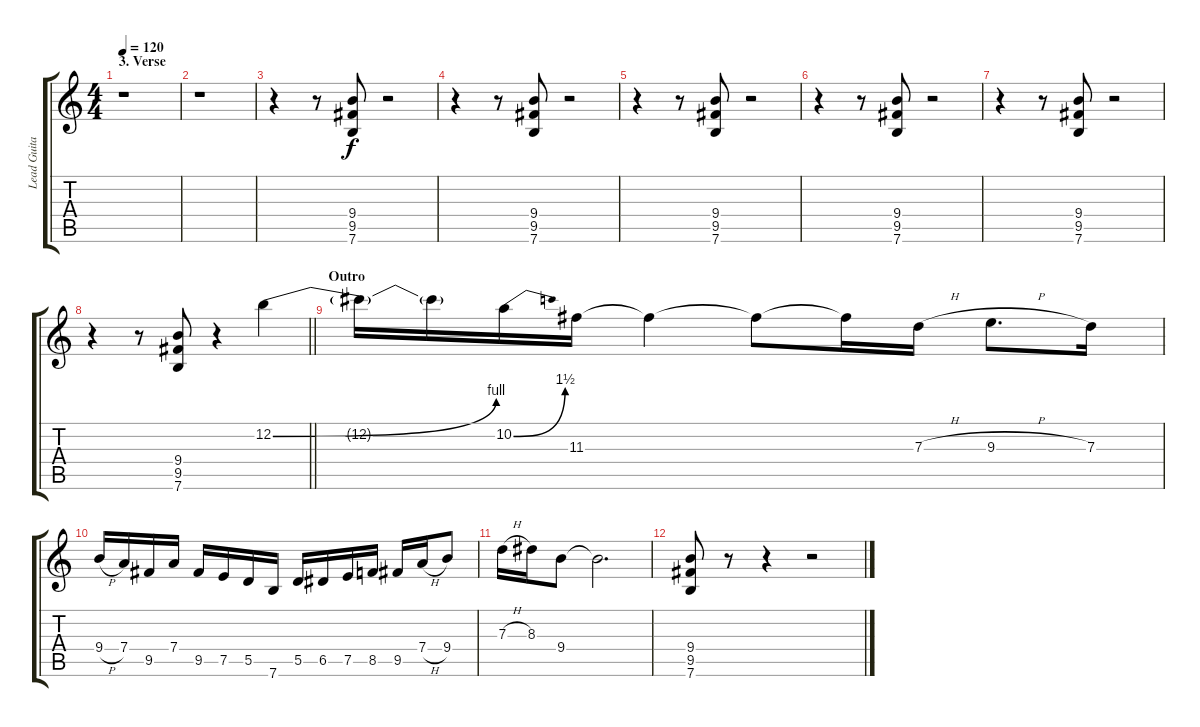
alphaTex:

\track ("Lead Guitar" "Lead Guita") {instrument distortionguitar}
\staff {score tabs}
\tuning (E4 B3 G3 D3 A2 E2) {hide}
\ts (4 4)
\section ("" "3. Verse")
\tempo 120
\clef g2
\ks c
r.1{dy f} |
r.1 |
r.4 r.8 (9.4 9.5 7.6).8 r.2 |
r.4 r.8 (9.4 9.5 7.6).8 r.2 |
r.4 r.8 (9.4 9.5 7.6).8 r.2 |
r.4 r.8 (9.4 9.5 7.6).8 r.2 |
r.4 r.8 (9.4 9.5 7.6).8 r.2 |
\barLineRight lightlight
r.4 r.8 (9.4 9.5 7.6).8 r.4 12.2{be (bend 0 0 60 4)}.4 |
\section ("" "Outro")
12.2{t}.16 12.2{t}.16 10.2{be (bend 0 0 60 6)}.16 11.3.16 11.3{t}.4 11.3{t}.8 11.3{t}.16 7.3{h}.16 9.3{h}.8{d} 7.3.16 |
9.4{h}.16 7.4.16 9.5.16 7.4.16 9.5.16 7.5.16 5.5.16 7.6.16 5.5.16 6.5.16 7.5.16 8.5.16 9.5.16 7.4{h}.16 9.4.8 |
7.3{h}.16 8.3.16 9.4.8 9.4{t}.2{d} |
(9.4 9.5 7.6).8 r.8 r.4 r.2
